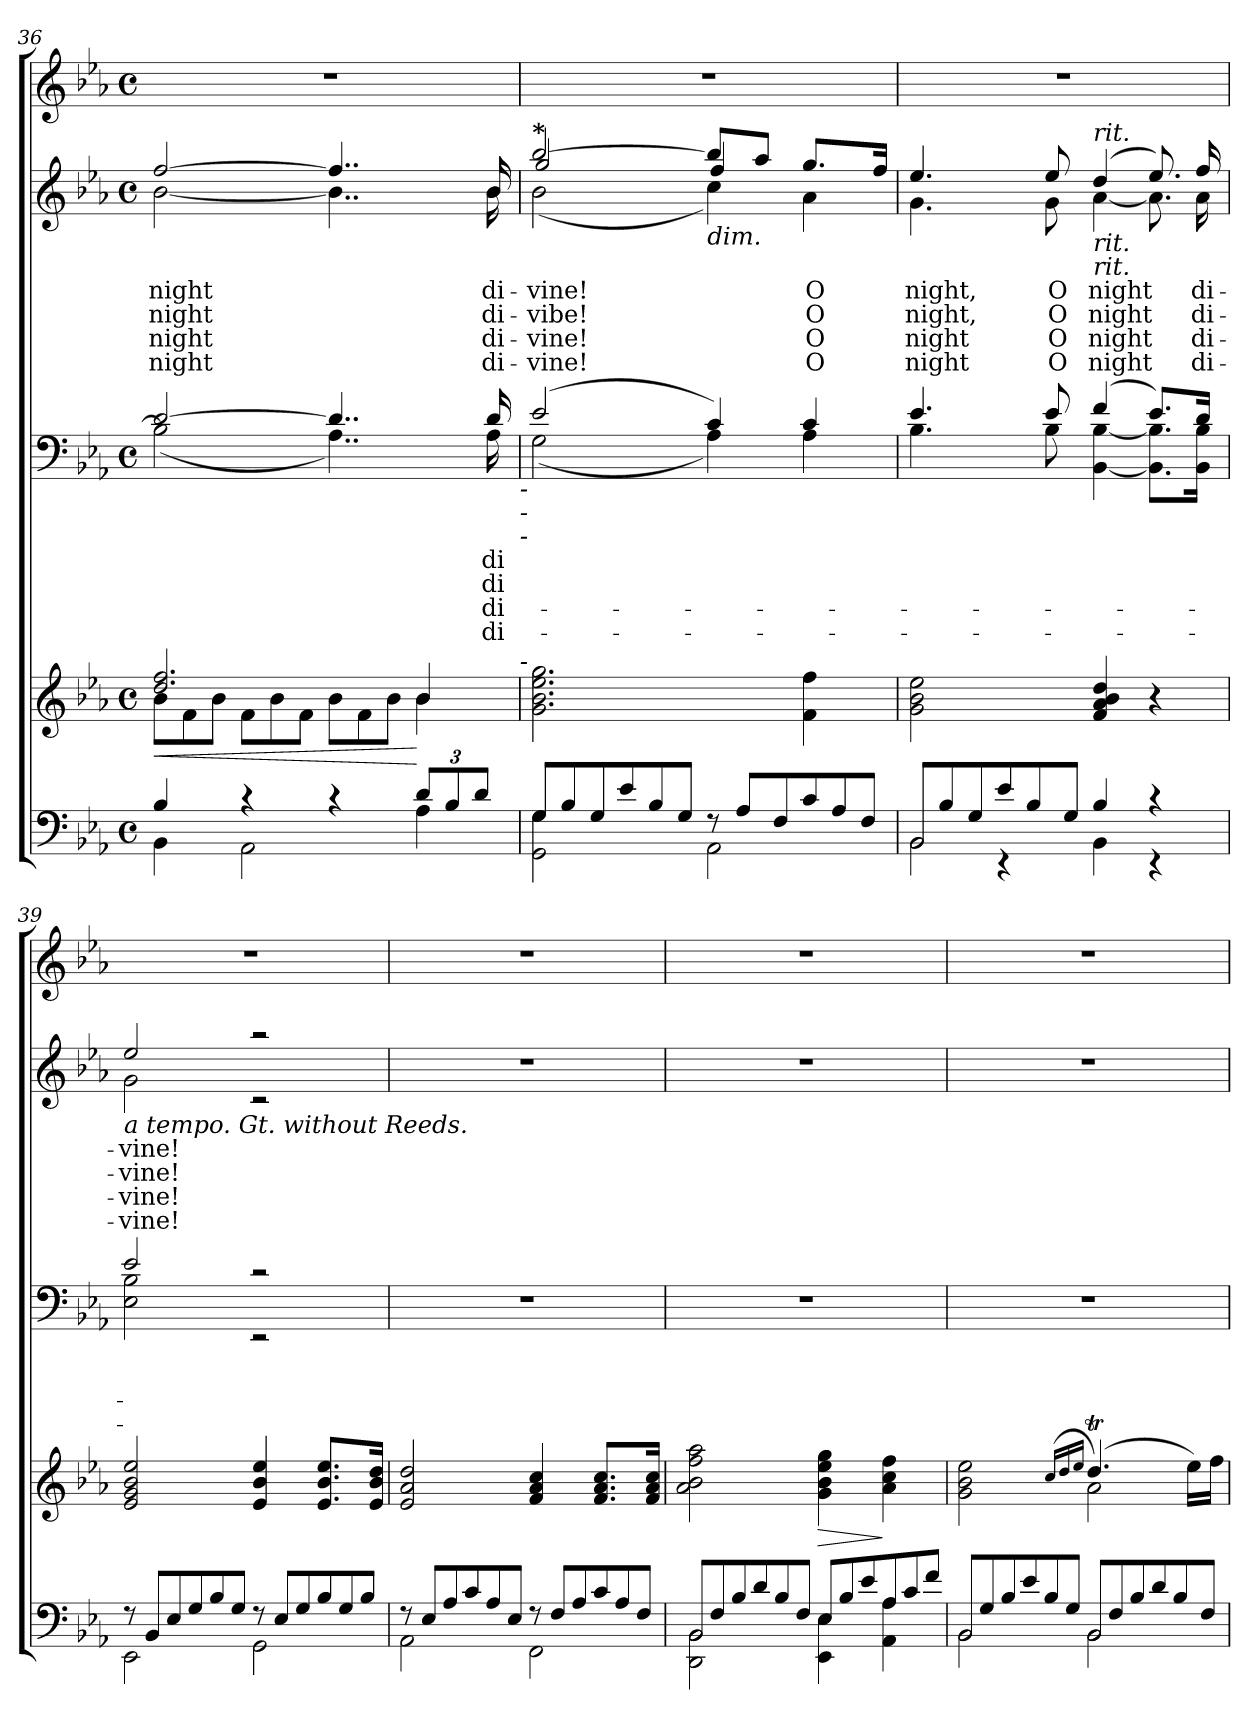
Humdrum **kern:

**kern	**kern	**dynam	**kern	**text	**text	**text	**text	**kern	**text	**text	**text	**text	**kern
*part4	*part4	*part4	*part3	*part3	*part3	*part3	*part3	*part2	*part2	*part2	*part2	*part2	*part1
*staff5	*staff4	*staff4/5	*staff3	*staff3	*staff3	*staff3	*staff3	*staff2	*staff2	*staff2	*staff2	*staff2	*staff1
*clefF4	*clefG2	*	*clefF4	*	*	*	*	*clefG2	*	*	*	*	*clefG2
*k[b-e-a-]	*k[b-e-a-]	*	*k[b-e-a-]	*	*	*	*	*k[b-e-a-]	*	*	*	*	*k[b-e-a-]
*E-:	*E-:	*	*E-:	*	*	*	*	*E-:	*	*	*	*	*E-:
*M4/4	*M4/4	*	*M4/4	*	*	*	*	*M4/4	*	*	*	*	*M4/4
*met(c)	*met(c)	*	*met(c)	*	*	*	*	*met(c)	*	*	*	*	*met(c)
=36	=36	=36	=36	=36	=36	=36	=36	=36	=36	=36	=36	=36	=36
*^	*	*	*	*	*	*	*	*	*	*	*	*	*
!	!	!	!LO:HP:b	!	!	!	!	!	!	!	!	!	!	!
*	*	*^	*	*	*	*	*	*	*	*	*	*	*	*
*	*	*	*Xtuplet	*	*	*	*	*	*	*	*	*	*	*	*
*	*	*	*	*	*^	*	*	*	*	*	*	*	*	*	*
!	!	!	!	!	!	!	!	!	!	!	!	!LO:LY:b	!LO:LY:b	!LO:LY:b	!LO:LY:b	!
*	*	*	*	*	*	*	*	*	*	*	*^	*	*	*	*	*
4B-/	4BB-\	2.dd/ 2.ff/	12b-\L	<	[>2d/	(<2B-\]	.	.	.	.	[>2ff/	[<2b-\	night	night	night	night	1r
.	.	.	12f\	.	.	.	.	.	.	.	.	.	.	.	.	.	.
.	.	.	12b-\J	.	.	.	.	.	.	.	.	.	.	.	.	.	.
4rc	2AA-\	.	12f\L	.	.	.	.	.	.	.	.	.	.	.	.	.	.
.	.	.	12b-\	.	.	.	.	.	.	.	.	.	.	.	.	.	.
.	.	.	12f\J	.	.	.	.	.	.	.	.	.	.	.	.	.	.
4rc	.	.	12b-\L	.	4..d/]	4..A-\)	.	.	.	.	4..ff/]	4..b-\]	.	.	.	.	.
.	.	.	12f\	.	.	.	.	.	.	.	.	.	.	.	.	.	.
.	.	.	12b-\J	.	.	.	.	.	.	.	.	.	.	.	.	.	.
12d/L	4A-\	4b-/	4b-\	[	.	.	.	.	.	.	.	.	.	.	.	.	.
12B-/	.	.	.	.	.	.	.	.	.	.	.	.	.	.	.	.	.
12d/J	.	.	.	.	.	.	.	.	.	.	.	.	.	.	.	.	.
!	!	!	!	!	!	!	!LO:LY:b	!LO:LY:b	!LO:LY:b	!LO:LY:b	!	!	!LO:LY:b	!LO:LY:b	!LO:LY:b	!LO:LY:b	!
.	.	.	.	.	16d/	16A-\	di	di	di-	di-	16b-/	16b-\	di-	di-	di-	di-	.
*	*	*v	*v	*	*	*	*	*	*	*	*	*	*	*	*	*	*
!	!	!	!	!	!LO:TX:b:i:t=-	!	!	!	!	!	!	!	!	!	!	!
!	!	!	!	!	!LO:TX:b:i:t=-	!	!	!	!	!	!	!	!	!	!	!
!	!	!	!	!	!LO:TX:b:i:t=-	!	!	!	!	!	!	!	!	!	!	!
!	!	!LO:TX:a:i:t=-	!	!	!	!	!	!	!	!	!	!	!	!	!	!
*	*	*	*	*	*	*	*	*	*	*v	*v	*	*	*	*	*
!!LO:LB:g=z
=37	=37	=37	=37	=37	=37	=37	=37	=37	=37	=37	=37	=37	=37	=37	=37
*Xtuplet	*	*	*	*	*	*	*	*	*	*	*	*	*	*	*
*	*	*	*	*	*	*	*	*	*	*^	*	*	*	*	*
!	!	!	!	!	!	!	!	!	!	!LO:TX:a:B:t=*	!	!	!	!	!	!
!	!LO:N:n=1:head=open	!	!	!	!	!	!	!	!	!	!	!LO:LY:b	!LO:LY:b	!LO:LY:b	!LO:LY:b	!
*	*	*	*	*	*	*	*	*	*	*	*^	*	*	*	*	*
12G/L	4GG\ 4G\	2.g\ 2.b-\ 2.ee-\ 2.gg\	.	(>2e-/	(<2G\	.	.	.	.	[>2bb-!/	(<2b-\	2gg/	-vine!	-vibe!	-vine!	-vine!	1r
12B-/	.	.	.	.	.	.	.	.	.	.	.	.	.	.	.	.	.
12G/	.	.	.	.	.	.	.	.	.	.	.	.	.	.	.	.	.
12e-/	4ryy	.	.	.	.	.	.	.	.	.	.	.	.	.	.	.	.
12B-/	.	.	.	.	.	.	.	.	.	.	.	.	.	.	.	.	.
12G/J	.	.	.	.	.	.	.	.	.	.	.	.	.	.	.	.	.
!	!	!	!	!	!	!	!	!	!	!LO:TX:b:i:t=dim.	!	!	!	!	!	!	!
12rF	2AA-\	.	.	4c/)	4A-\)	.	.	.	.	8bb-!/L]	4cc\)	4ff/	.	.	.	.	.
12A-/L	.	.	.	.	.	.	.	.	.	.	.	.	.	.	.	.	.
.	.	.	.	.	.	.	.	.	.	8aa-!/J	.	.	.	.	.	.	.
12F/	.	.	.	.	.	.	.	.	.	.	.	.	.	.	.	.	.
!	!	!	!	!	!	!	!	!	!	!	!	!	!LO:LY:b	!LO:LY:b	!LO:LY:b	!LO:LY:b	!
12c/	.	4f\ 4ff\	.	4c/	4A-\	.	.	.	.	8.gg/L	4a-\	4ryy	O	O	O	O	.
12A-/	.	.	.	.	.	.	.	.	.	.	.	.	.	.	.	.	.
12F/J	.	.	.	.	.	.	.	.	.	.	.	.	.	.	.	.	.
.	.	.	.	.	.	.	.	.	.	16ff/Jk	.	.	.	.	.	.	.
*	*	*	*	*	*	*	*	*	*	*v	*v	*v	*	*	*	*	*
=38	=38	=38	=38	=38	=38	=38	=38	=38	=38	=38	=38	=38	=38	=38	=38
!LO:N:head=open	!LO:N:head=open	!	!	!	!	!	!	!	!	!	!LO:LY:b	!LO:LY:b	!LO:LY:b	!LO:LY:b	!
*	*	*	*	*	*	*	*	*	*	*^	*	*	*	*	*
12BB-/L	4BB-\	2g\ 2b-\ 2ee-\	.	4.e-/	4.B-\	.	.	.	.	4.ee-/	4.g\	night,	night,	night	night	1r
12B-/	.	.	.	.	.	.	.	.	.	.	.	.	.	.	.	.
12G/	.	.	.	.	.	.	.	.	.	.	.	.	.	.	.	.
12e-/	4rEE	.	.	.	.	.	.	.	.	.	.	.	.	.	.	.
12B-/	.	.	.	.	.	.	.	.	.	.	.	.	.	.	.	.
!	!	!	!	!	!	!	!	!	!	!	!	!LO:LY:b	!LO:LY:b	!LO:LY:b	!LO:LY:b	!
.	.	.	.	8e-/	8B-\	.	.	.	.	8ee-/	8g\	O	O	O	O	.
12G/J	.	.	.	.	.	.	.	.	.	.	.	.	.	.	.	.
!	!	!	!	!	!	!	!	!	!	!LO:TX:a:i:t=rit.	!	!	!	!	!	!
!	!	!	!	!	!	!	!	!	!	!LO:TX:b:i:t=rit.	!	!	!	!	!	!
!	!	!	!	!	!	!	!	!	!	!LO:TX:b:i:t=rit.	!	!	!	!	!	!
!	!	!	!	!	!	!	!	!	!	!	!	!LO:LY:b	!LO:LY:b	!LO:LY:b	!LO:LY:b	!
4B-/	4BB-\	4f/ 4a-/ 4b-/ 4dd/	.	(>4f/	[<4BB-\ [<4B-\	.	.	.	.	(>4dd/	[<4a-\	night	night	night	night	.
4rc	4rEE	4r	.	8.e-/L)	8.BB-]\ 8.B-]\L	.	.	.	.	8.ee-/)	8.a-\]	.	.	.	.	.
!	!	!	!	!	!	!	!	!	!	!	!	!LO:LY:b	!LO:LY:b	!LO:LY:b	!LO:LY:b	!
.	.	.	.	16d/Jk	16BB-\ 16B-\Jk	.	.	.	.	16ff/	16a-\	di-	di-	di-	di-	.
=39	=39	=39	=39	=39	=39	=39	=39	=39	=39	=39	=39	=39	=39	=39	=39	=39
!	!	!	!	!	!	!	!	!	!	!LO:TX:b:i:t=a tempo. Gt. without Reeds.	!	!	!	!	!	!
!	!	!	!	!	!	!	!	!	!	!	!	!LO:LY:b	!LO:LY:b	!LO:LY:b	!LO:LY:b	!
12rF	2EE-\	2e-/ 2g/ 2b-/ 2ee-/	.	2e-/	2E-\ 2B-\	.	.	.	.	2ee-/	2g\	-vine!	-vine!	-vine!	-vine!	1r
12BB-/L	.	.	.	.	.	.	.	.	.	.	.	.	.	.	.	.
12E-/	.	.	.	.	.	.	.	.	.	.	.	.	.	.	.	.
12G/	.	.	.	.	.	.	.	.	.	.	.	.	.	.	.	.
12B-/	.	.	.	.	.	.	.	.	.	.	.	.	.	.	.	.
12G/J	.	.	.	.	.	.	.	.	.	.	.	.	.	.	.	.
12rF	2GG\	4e-/ 4b-/ 4ee-/	.	2rc	2rEE	.	.	.	.	2raa	2rc	.	.	.	.	.
12E-/L	.	.	.	.	.	.	.	.	.	.	.	.	.	.	.	.
12G/	.	.	.	.	.	.	.	.	.	.	.	.	.	.	.	.
12B-/	.	8.e-/ 8.b-/ 8.ee-/L	.	.	.	.	.	.	.	.	.	.	.	.	.	.
12G/	.	.	.	.	.	.	.	.	.	.	.	.	.	.	.	.
12B-/J	.	.	.	.	.	.	.	.	.	.	.	.	.	.	.	.
.	.	16e-/ 16b-/ 16dd/Jk	.	.	.	.	.	.	.	.	.	.	.	.	.	.
*	*	*	*	*v	*v	*	*	*	*	*	*	*	*	*	*	*
*	*	*	*	*	*	*	*	*	*v	*v	*	*	*	*	*
=40	=40	=40	=40	=40	=40	=40	=40	=40	=40	=40	=40	=40	=40	=40
12rF	2AA-\	2e-/ 2a-/ 2dd/	.	1r	.	.	.	.	1r	.	.	.	.	1r
12E-/L	.	.	.	.	.	.	.	.	.	.	.	.	.	.
12A-/	.	.	.	.	.	.	.	.	.	.	.	.	.	.
12c/	.	.	.	.	.	.	.	.	.	.	.	.	.	.
12A-/	.	.	.	.	.	.	.	.	.	.	.	.	.	.
12E-/J	.	.	.	.	.	.	.	.	.	.	.	.	.	.
12rF	2FF\	4f/ 4a-/ 4cc/	.	.	.	.	.	.	.	.	.	.	.	.
12F/L	.	.	.	.	.	.	.	.	.	.	.	.	.	.
12A-/	.	.	.	.	.	.	.	.	.	.	.	.	.	.
12c/	.	8.f/ 8.a-/ 8.cc/L	.	.	.	.	.	.	.	.	.	.	.	.
12A-/	.	.	.	.	.	.	.	.	.	.	.	.	.	.
12F/J	.	.	.	.	.	.	.	.	.	.	.	.	.	.
.	.	16f/ 16a-/ 16cc/Jk	.	.	.	.	.	.	.	.	.	.	.	.
!!LO:LB:g=z
=41	=41	=41	=41	=41	=41	=41	=41	=41	=41	=41	=41	=41	=41	=41
*	*^	*	*	*	*	*	*	*	*	*	*	*	*	*
!LO:N:head=open	!	!LO:N:head=open	!	!	!	!	!	!	!	!	!	!	!	!	!
12BB-/L	2DD\	4BB-\	2a-\ 2b-\ 2ff\ 2aa-\	.	1r	.	.	.	.	1r	.	.	.	.	1r
12F/	.	.	.	.	.	.	.	.	.	.	.	.	.	.	.
12B-/	.	.	.	.	.	.	.	.	.	.	.	.	.	.	.
12d/	.	2.ryy	.	.	.	.	.	.	.	.	.	.	.	.	.
12B-/	.	.	.	.	.	.	.	.	.	.	.	.	.	.	.
12F/J	.	.	.	.	.	.	.	.	.	.	.	.	.	.	.
!	!	!	!	!LO:HP:b	!	!	!	!	!	!	!	!	!	!	!
12E-/L	4EE-\ 4E-\	.	4g\ 4b-\ 4ee-\ 4gg\	>	.	.	.	.	.	.	.	.	.	.	.
12B-/	.	.	.	.	.	.	.	.	.	.	.	.	.	.	.
12e-/	.	.	.	.	.	.	.	.	.	.	.	.	.	.	.
12A-/	4AA-\ 4A-\	.	4a-\ 4cc\ 4ff\	]	.	.	.	.	.	.	.	.	.	.	.
12c/	.	.	.	.	.	.	.	.	.	.	.	.	.	.	.
12f/J	.	.	.	.	.	.	.	.	.	.	.	.	.	.	.
*	*v	*v	*	*	*	*	*	*	*	*	*	*	*	*	*
=42	=42	=42	=42	=42	=42	=42	=42	=42	=42	=42	=42	=42	=42	=42
!LO:N:head=open	!LO:N:head=open	!	!	!	!	!	!	!	!	!	!	!	!	!
*	*	*^	*	*	*	*	*	*	*	*	*	*	*	*
12BB-/L	4BB-\	2g\ 2b-\ 2ee-\	2ryy	.	1r	.	.	.	.	1r	.	.	.	.	1r
12G/	.	.	.	.	.	.	.	.	.	.	.	.	.	.	.
12B-/	.	.	.	.	.	.	.	.	.	.	.	.	.	.	.
12e-/	4ryy	.	.	.	.	.	.	.	.	.	.	.	.	.	.
12B-/	.	.	.	.	.	.	.	.	.	.	.	.	.	.	.
12G/J	.	.	.	.	.	.	.	.	.	.	.	.	.	.	.
.	.	(>16qcc/LL	.	.	.	.	.	.	.	.	.	.	.	.	.
.	.	16qdd/	.	.	.	.	.	.	.	.	.	.	.	.	.
.	.	16qee-/JJ	.	.	.	.	.	.	.	.	.	.	.	.	.
!LO:N:head=open	!LO:N:head=open	!	!	!	!	!	!	!	!	!	!	!	!	!	!
12BB-/L	4BB-\	(>4.ddt/)	2a-\	.	.	.	.	.	.	.	.	.	.	.	.
12F/	.	.	.	.	.	.	.	.	.	.	.	.	.	.	.
12B-/	.	.	.	.	.	.	.	.	.	.	.	.	.	.	.
12d/	4ryy	.	.	.	.	.	.	.	.	.	.	.	.	.	.
12B-/	.	.	.	.	.	.	.	.	.	.	.	.	.	.	.
.	.	16ee-\LL)	.	.	.	.	.	.	.	.	.	.	.	.	.
12F/J	.	.	.	.	.	.	.	.	.	.	.	.	.	.	.
.	.	16ff\JJ	.	.	.	.	.	.	.	.	.	.	.	.	.
*v	*v	*	*	*	*	*	*	*	*	*	*	*	*	*	*
*	*v	*v	*	*	*	*	*	*	*	*	*	*	*	*
=	=	=	=	=	=	=	=	=	=	=	=	=	=
*-	*-	*-	*-	*-	*-	*-	*-	*-	*-	*-	*-	*-	*-
